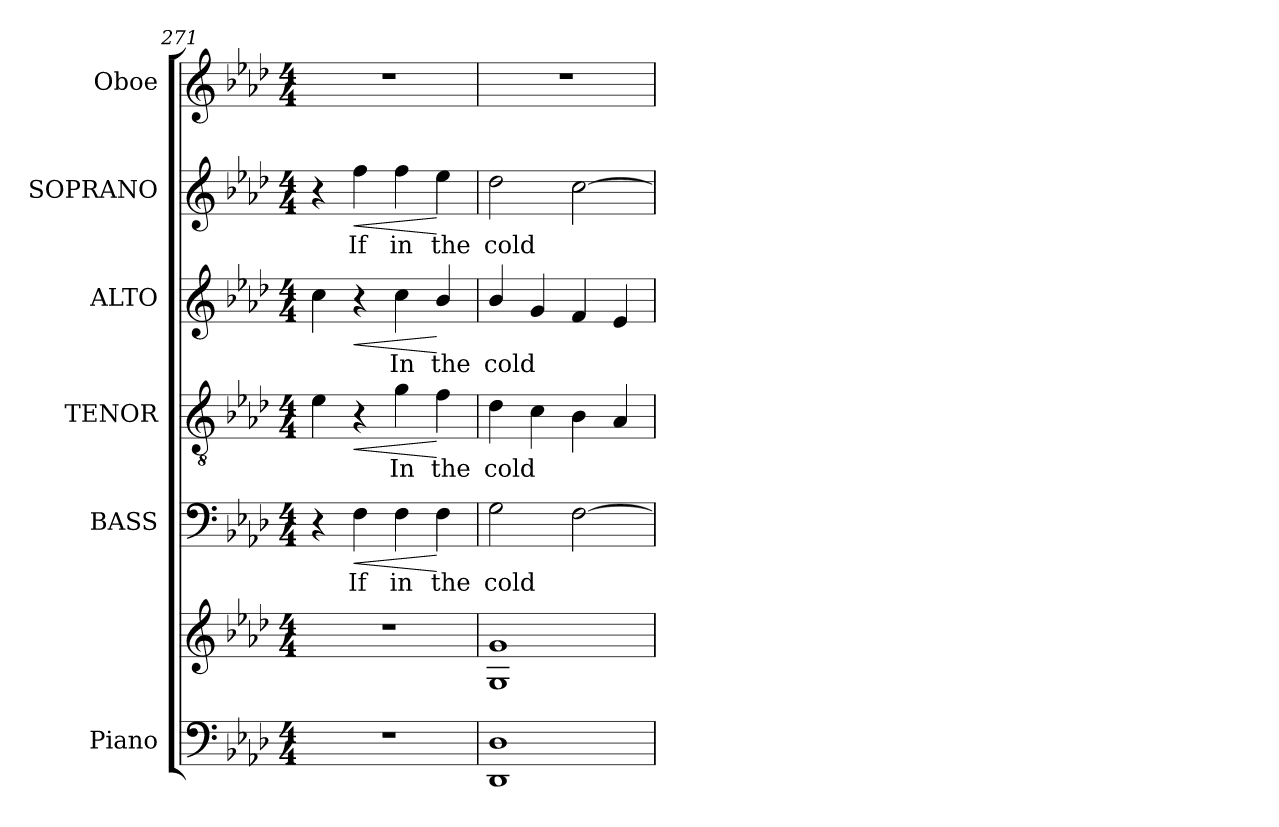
**kern	**kern	**kern	**text	**dynam	**kern	**text	**dynam	**kern	**text	**dynam	**kern	**text	**dynam	**kern
*part6	*part6	*part5	*part5	*part5	*part4	*part4	*part4	*part3	*part3	*part3	*part2	*part2	*part2	*part1
*staff7	*staff6	*staff5	*staff5	*staff5	*staff4	*staff4	*staff4	*staff3	*staff3	*staff3	*staff2	*staff2	*staff2	*staff1
*I"Piano	*	*I"BASS	*	*	*I"TENOR	*	*	*I"ALTO	*	*	*I"SOPRANO	*	*	*I"Oboe
*I'Pno.	*	*I'B.	*	*	*I'T.	*	*	*I'A.	*	*	*I'S.	*	*	*I'Ob.
*clefF4	*clefG2	*clefF4	*	*	*clefGv2	*	*	*clefG2	*	*	*clefG2	*	*	*clefG2
*	*	*	*	*	*ITrd7c12	*	*	*	*	*	*	*	*	*
*k[b-e-a-d-]	*k[b-e-a-d-]	*k[b-e-a-d-]	*	*	*k[b-e-a-d-]	*	*	*k[b-e-a-d-]	*	*	*k[b-e-a-d-]	*	*	*k[b-e-a-d-]
*A-:	*A-:	*A-:	*	*	*A-:	*	*	*A-:	*	*	*A-:	*	*	*A-:
*M4/4	*M4/4	*M4/4	*	*	*M4/4	*	*	*M4/4	*	*	*M4/4	*	*	*M4/4
=271	=271	=271	=271	=271	=271	=271	=271	=271	=271	=271	=271	=271	=271	=271
1r	1r	4r	.	.	4E-i\	.	.	4cci\	.	.	4r	.	.	1r
!	!	!	!LO:LY:b:color=#000000	!LO:HP:b	!	!	!LO:HP:b	!	!	!LO:HP:b	!	!	!	!
!	!	!	!	!	!	!	!	!	!	!	!	!LO:LY:b:color=#000000	!LO:HP:b	!
.	.	4Fi\	If	<	4r	.	<	4r	.	<	4ffi\	If	<	.
!	!	!	!LO:LY:b:color=#000000	!	!	!	!	!	!	!	!	!	!	!
!	!	!	!	!	!	!LO:LY:b:color=#000000	!	!	!	!	!	!	!	!
!	!	!	!	!	!	!	!	!	!LO:LY:b:color=#000000	!	!	!	!	!
!	!	!	!	!	!	!	!	!	!	!	!	!LO:LY:b:color=#000000	!	!
.	.	4Fi\	in	.	4Gi\	In	.	4cci\	In	.	4ffi\	in	.	.
!	!	!	!LO:LY:b:color=#000000	!	!	!	!	!	!	!	!	!	!	!
!	!	!	!	!	!	!LO:LY:b:color=#000000	!	!	!	!	!	!	!	!
!	!	!	!	!	!	!	!	!	!LO:LY:b:color=#000000	!	!	!	!	!
!	!	!	!	!	!	!	!	!	!	!	!	!LO:LY:b:color=#000000	!	!
.	.	4Fi\	the	[	4Fi\	the	[	4b-i/	the	[	4ee-i\	the	[	.
=272	=272	=272	=272	=272	=272	=272	=272	=272	=272	=272	=272	=272	=272	=272
!	!	!	!LO:LY:b:color=#000000	!	!	!	!	!	!	!	!	!	!	!
!	!	!	!	!	!	!LO:LY:b:color=#000000	!	!	!	!	!	!	!	!
!	!	!	!	!	!	!	!	!	!LO:LY:b:color=#000000	!	!	!	!	!
!	!	!	!	!	!	!	!	!	!	!	!	!LO:LY:b:color=#000000	!	!
1DD-i 1D-i	1Gi 1gi	2Gi\	cold	.	4D-i\	cold	.	4b-i/	cold	.	2dd-i\	cold	.	1r
.	.	.	.	.	4Ci\	.	.	4gi/	.	.	.	.	.	.
.	.	[2Fi\	.	.	4BB-i\	.	.	4fi/	.	.	[2cci\	.	.	.
.	.	.	.	.	4AA-i/	.	.	4e-i/	.	.	.	.	.	.
=	=	=	=	=	=	=	=	=	=	=	=	=	=	=
*-	*-	*-	*-	*-	*-	*-	*-	*-	*-	*-	*-	*-	*-	*-
